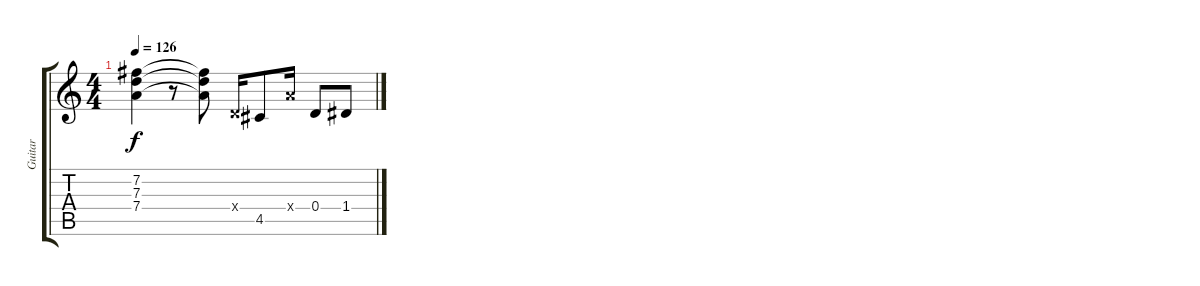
\track ("Guitar" "Guitar") {instrument overdrivenguitar}
\staff {score tabs}
\tuning (E4 B3 G3 D3 A2 E2) {hide}
\ts (4 4)
\tempo 126
\clef g2
\ks c
(7.2{t} 7.3{t} 7.4{t}).4{dy f} r.8 (7.2{t} 7.3{t} 7.4{t}).8 0.4{x}.16 4.5.8 7.4{x}.16 0.4.8 1.4.8
